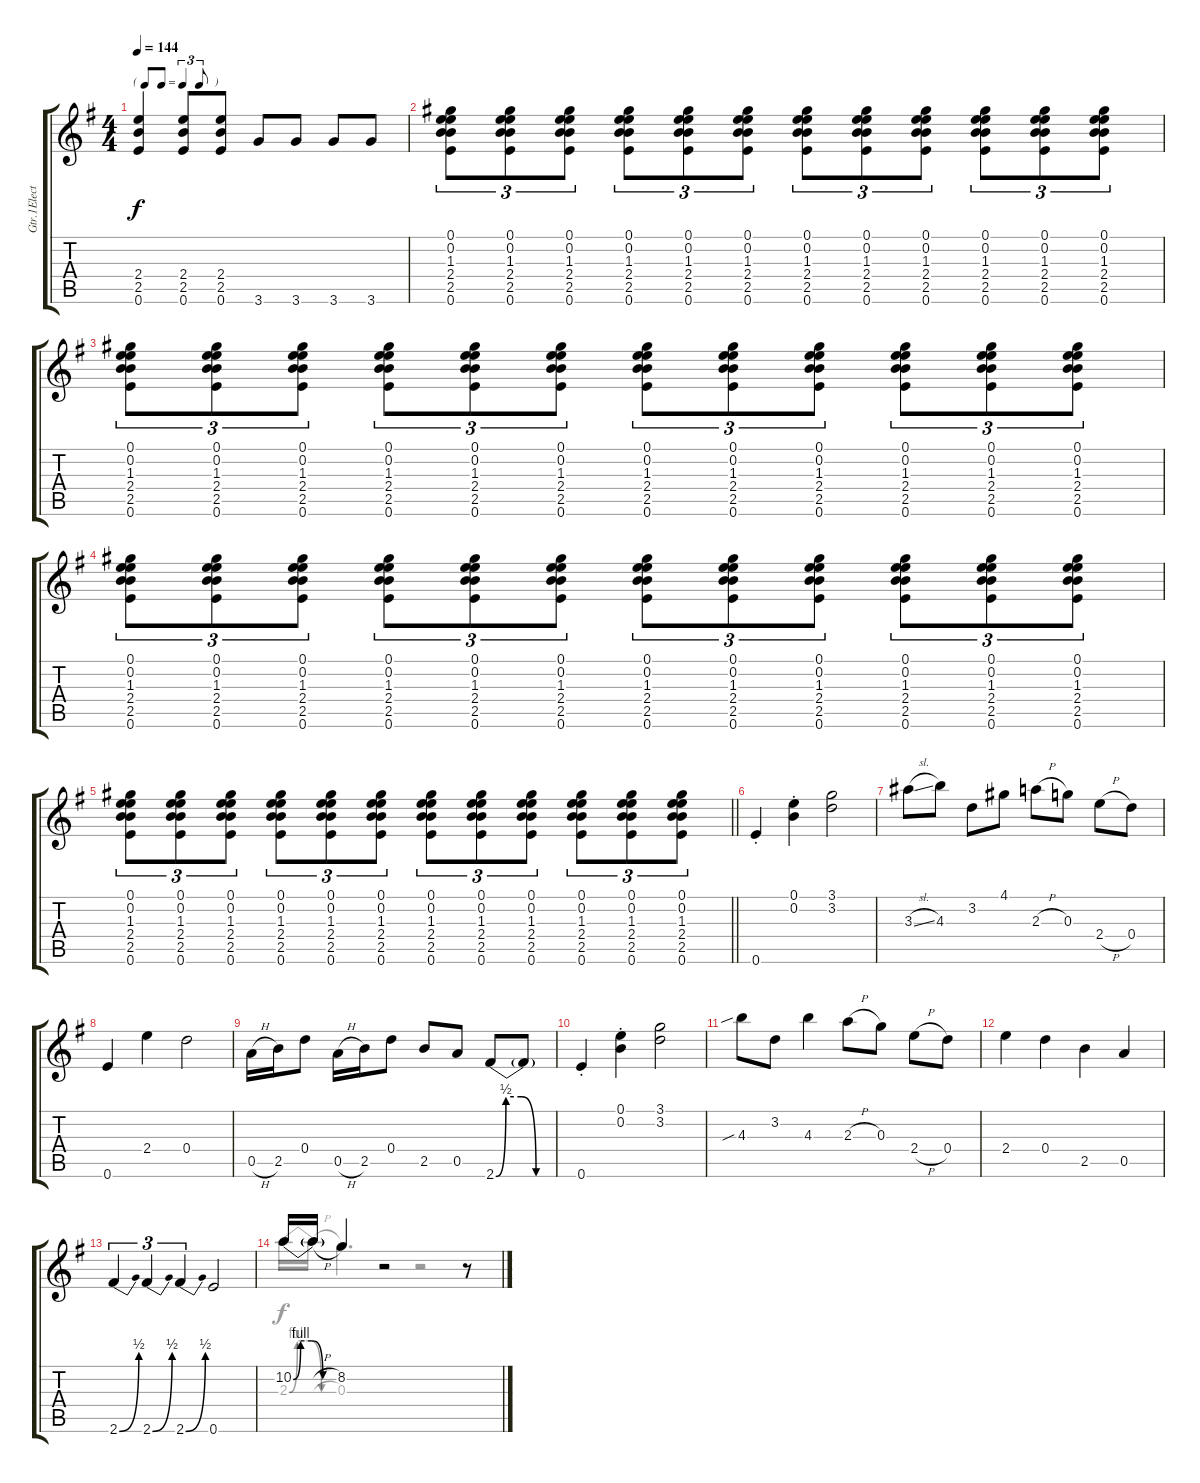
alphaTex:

\track ("Gtr.1Electric Gtr (clean)" "Gtr.1Elect") {instrument electricguitarclean}
\staff {score tabs}
\tuning (E4 B3 G4 D4 A3 E3) {hide}
\voice
\ts (4 4)
\tf triplet8th
\tempo 144
\clef g2
\ks g
(2.4 2.5 0.6).4{dy f} (2.4 2.5 0.6).8 (2.4 2.5 0.6).8 3.6.8 3.6.8 3.6.8 3.6.8 |
(0.1 0.2 1.3 2.4 2.5 0.6).8{tu (3 2)} (0.1 0.2 1.3 2.4 2.5 0.6).8{tu (3 2)} (0.1 0.2 1.3 2.4 2.5 0.6).8{tu (3 2)} (0.1 0.2 1.3 2.4 2.5 0.6).8{tu (3 2)} (0.1 0.2 1.3 2.4 2.5 0.6).8{tu (3 2)} (0.1 0.2 1.3 2.4 2.5 0.6).8{tu (3 2)} (0.1 0.2 1.3 2.4 2.5 0.6).8{tu (3 2)} (0.1 0.2 1.3 2.4 2.5 0.6).8{tu (3 2)} (0.1 0.2 1.3 2.4 2.5 0.6).8{tu (3 2)} (0.1 0.2 1.3 2.4 2.5 0.6).8{tu (3 2)} (0.1 0.2 1.3 2.4 2.5 0.6).8{tu (3 2)} (0.1 0.2 1.3 2.4 2.5 0.6).8{tu (3 2)} |
(0.1 0.2 1.3 2.4 2.5 0.6).8{tu (3 2)} (0.1 0.2 1.3 2.4 2.5 0.6).8{tu (3 2)} (0.1 0.2 1.3 2.4 2.5 0.6).8{tu (3 2)} (0.1 0.2 1.3 2.4 2.5 0.6).8{tu (3 2)} (0.1 0.2 1.3 2.4 2.5 0.6).8{tu (3 2)} (0.1 0.2 1.3 2.4 2.5 0.6).8{tu (3 2)} (0.1 0.2 1.3 2.4 2.5 0.6).8{tu (3 2)} (0.1 0.2 1.3 2.4 2.5 0.6).8{tu (3 2)} (0.1 0.2 1.3 2.4 2.5 0.6).8{tu (3 2)} (0.1 0.2 1.3 2.4 2.5 0.6).8{tu (3 2)} (0.1 0.2 1.3 2.4 2.5 0.6).8{tu (3 2)} (0.1 0.2 1.3 2.4 2.5 0.6).8{tu (3 2)} |
(0.1 0.2 1.3 2.4 2.5 0.6).8{tu (3 2)} (0.1 0.2 1.3 2.4 2.5 0.6).8{tu (3 2)} (0.1 0.2 1.3 2.4 2.5 0.6).8{tu (3 2)} (0.1 0.2 1.3 2.4 2.5 0.6).8{tu (3 2)} (0.1 0.2 1.3 2.4 2.5 0.6).8{tu (3 2)} (0.1 0.2 1.3 2.4 2.5 0.6).8{tu (3 2)} (0.1 0.2 1.3 2.4 2.5 0.6).8{tu (3 2)} (0.1 0.2 1.3 2.4 2.5 0.6).8{tu (3 2)} (0.1 0.2 1.3 2.4 2.5 0.6).8{tu (3 2)} (0.1 0.2 1.3 2.4 2.5 0.6).8{tu (3 2)} (0.1 0.2 1.3 2.4 2.5 0.6).8{tu (3 2)} (0.1 0.2 1.3 2.4 2.5 0.6).8{tu (3 2)} |
\barLineRight lightlight
(0.1 0.2 1.3 2.4 2.5 0.6).8{tu (3 2)} (0.1 0.2 1.3 2.4 2.5 0.6).8{tu (3 2)} (0.1 0.2 1.3 2.4 2.5 0.6).8{tu (3 2)} (0.1 0.2 1.3 2.4 2.5 0.6).8{tu (3 2)} (0.1 0.2 1.3 2.4 2.5 0.6).8{tu (3 2)} (0.1 0.2 1.3 2.4 2.5 0.6).8{tu (3 2)} (0.1 0.2 1.3 2.4 2.5 0.6).8{tu (3 2)} (0.1 0.2 1.3 2.4 2.5 0.6).8{tu (3 2)} (0.1 0.2 1.3 2.4 2.5 0.6).8{tu (3 2)} (0.1 0.2 1.3 2.4 2.5 0.6).8{tu (3 2)} (0.1 0.2 1.3 2.4 2.5 0.6).8{tu (3 2)} (0.1 0.2 1.3 2.4 2.5 0.6).8{tu (3 2)} |
0.6{st}.4 (0.1{st} 0.2{st}).4 (3.1 3.2).2 |
3.3{sl}.8 4.3.8 3.2.8 4.1.8 2.3{h}.8 0.3.8 2.4{h}.8 0.4.8 |
0.6.4 2.4.4 0.4.2 |
0.5{h}.16 2.5.16 0.4.8 0.5{h}.16 2.5.16 0.4.8 2.5.8 0.5.8 2.6{be (custom 0 0 10 2 25 2 40 0 60 0)}.8 2.6{t}.8 |
0.6{st}.4 (0.1{st} 0.2{st}).4 (3.1 3.2).2 |
4.3{sib}.8 3.2.8 4.3.4 2.3{h}.8 0.3.8 2.4{h}.8 0.4.8 |
2.4.4 0.4.4 2.5.4 0.5.4 |
2.6{be (bend 0 0 60 2)}.4{tu (3 2)} 2.6{be (bend 0 0 60 2)}.4{tu (3 2)} 2.6{be (bend 0 0 60 2)}.4{tu (3 2)} 0.6.2 |
10.2{be (custom 0 0 10 4 25 4 40 0 60 0)}.16 10.2{h t}.16 8.2.4 r.2 r.8
\voice
\clef g2
\ottava regular
\simile none
\ks g
|
|
|
|
\barLineRight lightlight
|
|
|
|
|
|
|
|
|
2.3{be (custom 0 0 10 4 25 4 40 0 60 0)}.16 2.3{h t}.16 0.3.4{d} r.2
